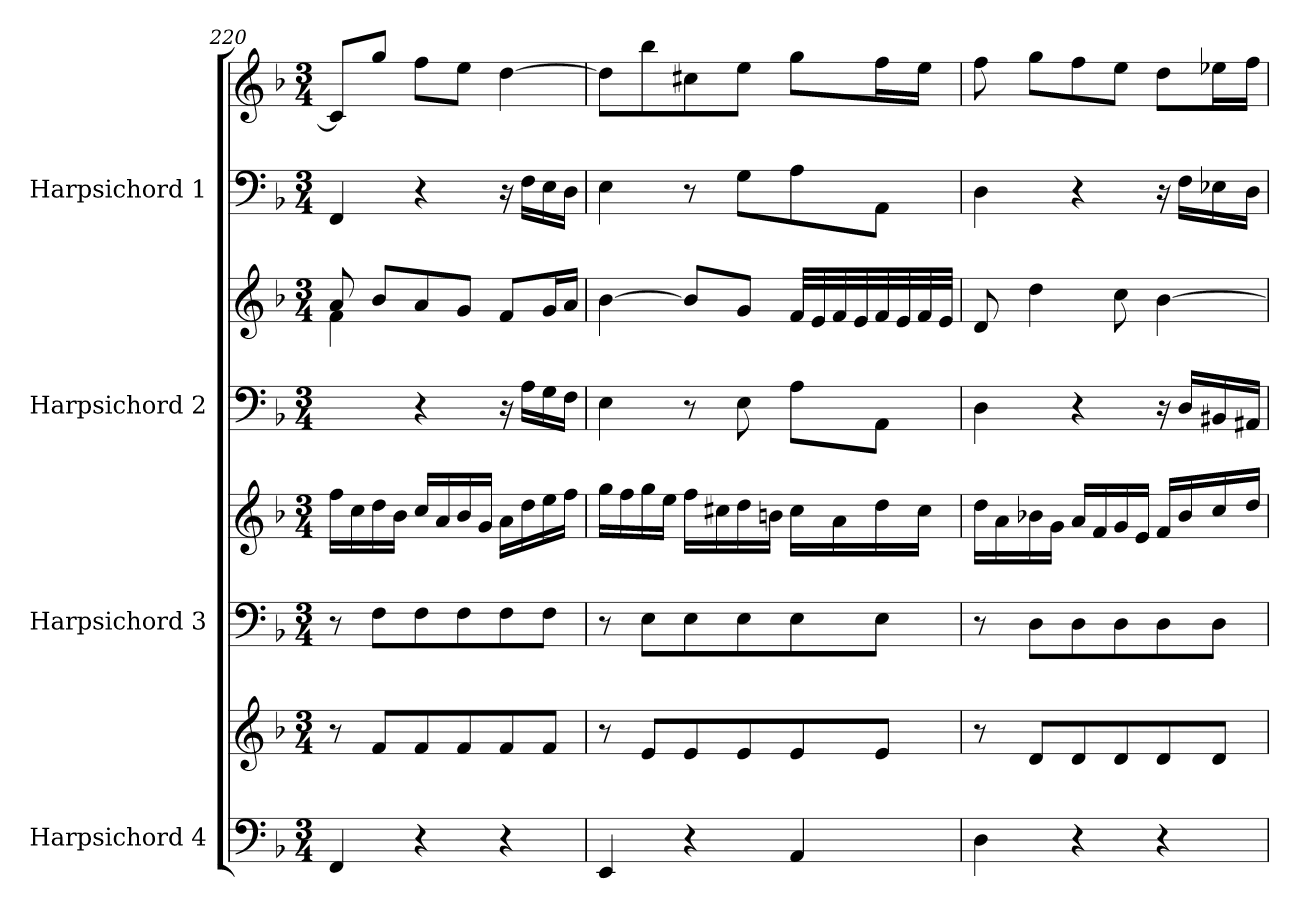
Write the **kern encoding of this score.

**kern	**kern	**kern	**kern	**kern	**kern	**kern	**kern
*part4	*part4	*part3	*part3	*part2	*part2	*part1	*part1
*staff8	*staff7	*staff6	*staff5	*staff4	*staff3	*staff2	*staff1
*I"Harpsichord 4	*	*I"Harpsichord 3	*	*I"Harpsichord 2	*	*I"Harpsichord 1	*
*I'Hp	*	*I'Hp	*	*I'Hp	*	*I'Hp	*
*clefF4	*clefG2	*clefF4	*clefG2	*clefF4	*clefG2	*clefF4	*clefG2
*k[b-]	*k[b-]	*k[b-]	*k[b-]	*k[b-]	*k[b-]	*k[b-]	*k[b-]
*M3/4	*M3/4	*M3/4	*M3/4	*M3/4	*M3/4	*M3/4	*M3/4
=220	=220	=220	=220	=220	=220	=220	=220
*	*	*	*	*	*^	*	*
4FF/	8r	8r	16ff\LL	4ryy	8a/	4f\	4FF/	8c/L]
.	.	.	16cc\	.	.	.	.	.
.	8f/L	8F\L	16dd\	.	8b-/L	.	.	8gg/J
.	.	.	16b-\JJ	.	.	.	.	.
4r	8f/	8F\	16cc/LL	4r	8a/	2ryy	4r	8ff\L
.	.	.	16a/	.	.	.	.	.
.	8f/	8F\	16b-/	.	8g/J	.	.	8ee\J
.	.	.	16g/JJ	.	.	.	.	.
4r	8f/	8F\	16a\LL	16r	8f/L	.	16r	[4dd\
.	.	.	16dd\	16A\LL	.	.	16F\LL	.
.	8f/J	8F\J	16ee\	16G\	16g/L	.	16E\	.
.	.	.	16ff\JJ	16F\JJ	16a/JJ	.	16D\JJ	.
*	*	*	*	*	*v	*v	*	*
=221	=221	=221	=221	=221	=221	=221	=221
4EE/	8r	8r	16gg\LL	4E\	[4b-\	4E\	8dd\L]
.	.	.	16ff\	.	.	.	.
.	8e/L	8E\L	16gg\	.	.	.	8bb-\
.	.	.	16ee\JJ	.	.	.	.
4r	8e/	8E\	16ff\LL	8r	8b-/L]	8r	8cc#X\
.	.	.	16cc#X\	.	.	.	.
.	8e/	8E\	16dd\	8E\	8g/J	8G\L	8ee\J
.	.	.	16bn\JJ	.	.	.	.
4AA/	8e/	8E\	16cc#\LL	8A\L	32f/LLL	8A\	8gg\L
.	.	.	.	.	32e/	.	.
.	.	.	16a\	.	32f/	.	.
.	.	.	.	.	32e/	.	.
.	8e/J	8E\J	16dd\	8AA\J	32f/	8AA\J	16ff\L
.	.	.	.	.	32e/	.	.
.	.	.	16cc#\JJ	.	32f/	.	16ee\JJ
.	.	.	.	.	32e/JJJ	.	.
!!LO:LB:g=z
=222	=222	=222	=222	=222	=222	=222	=222
4D\	8r	8r	16dd\LL	4D\	8d/	4D\	8ff\
.	.	.	16a\	.	.	.	.
.	8d/L	8D\L	16b-X\	.	4dd\	.	8gg\L
.	.	.	16g\JJ	.	.	.	.
4r	8d/	8D\	16a/LL	4r	.	4r	8ff\
.	.	.	16f/	.	.	.	.
.	8d/	8D\	16g/	.	8cc\	.	8ee\J
.	.	.	16e/JJ	.	.	.	.
4r	8d/	8D\	16f/LL	16r	[4b-\	16r	8dd\L
.	.	.	16b-/	16D/LL	.	16F\LL	.
.	8d/J	8D\J	16cc/	16BB#X/	.	16E-X\	16ee-X\L
.	.	.	16dd/JJ	16AA#X/JJ	.	16D\JJ	16ff\JJ
=	=	=	=	=	=	=	=
*-	*-	*-	*-	*-	*-	*-	*-
